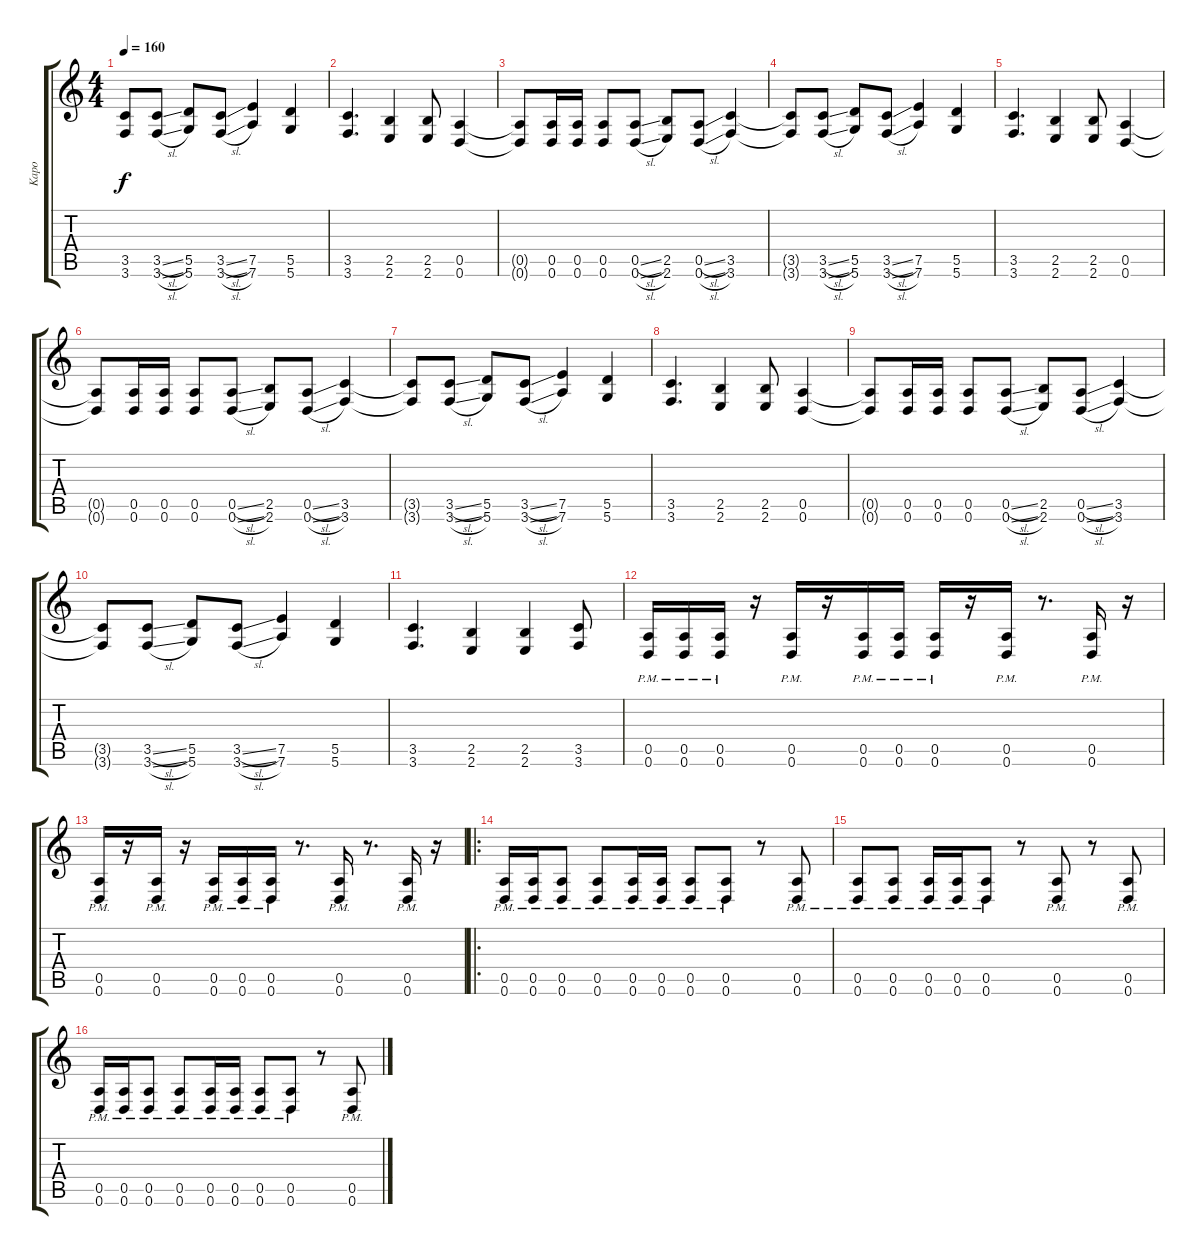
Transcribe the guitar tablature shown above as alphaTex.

\track ("Kapo" "Kapo") {instrument distortionguitar}
\staff {score tabs}
\tuning (E4 B3 G3 D3 A2 D2) {hide}
\ts (4 4)
\tempo 160
\clef g2
\ks c
(3.5{t} 3.6{t}).8{dy f} (3.5{sl} 3.6{sl}).8 (5.5 5.6).8 (3.5{sl} 3.6{sl}).8 (7.5 7.6).4 (5.5 5.6).4 |
(3.5 3.6).4{d} (2.5 2.6).4 (2.5 2.6).8 (0.5 0.6).4 |
(0.5{t} 0.6{t}).8 (0.5 0.6).16 (0.5 0.6).16 (0.5 0.6).8 (0.5{sl} 0.6{sl}).8 (2.5 2.6).8 (0.5{sl} 0.6{sl}).8 (3.5 3.6).4 |
(3.5{t} 3.6{t}).8 (3.5{sl} 3.6{sl}).8 (5.5 5.6).8 (3.5{sl} 3.6{sl}).8 (7.5 7.6).4 (5.5 5.6).4 |
(3.5 3.6).4{d} (2.5 2.6).4 (2.5 2.6).8 (0.5 0.6).4 |
(0.5{t} 0.6{t}).8 (0.5 0.6).16 (0.5 0.6).16 (0.5 0.6).8 (0.5{sl} 0.6{sl}).8 (2.5 2.6).8 (0.5{sl} 0.6{sl}).8 (3.5 3.6).4 |
(3.5{t} 3.6{t}).8 (3.5{sl} 3.6{sl}).8 (5.5 5.6).8 (3.5{sl} 3.6{sl}).8 (7.5 7.6).4 (5.5 5.6).4 |
(3.5 3.6).4{d} (2.5 2.6).4 (2.5 2.6).8 (0.5 0.6).4 |
(0.5{t} 0.6{t}).8 (0.5 0.6).16 (0.5 0.6).16 (0.5 0.6).8 (0.5{sl} 0.6{sl}).8 (2.5 2.6).8 (0.5{sl} 0.6{sl}).8 (3.5 3.6).4 |
(3.5{t} 3.6{t}).8 (3.5{sl} 3.6{sl}).8 (5.5 5.6).8 (3.5{sl} 3.6{sl}).8 (7.5 7.6).4 (5.5 5.6).4 |
(3.5 3.6).4{d} (2.5 2.6).4 (2.5 2.6).4 (3.5 3.6).8 |
(0.5{pm} 0.6{pm}).16 (0.5{pm} 0.6{pm}).16 (0.5{pm} 0.6{pm}).16 r.16 (0.5{pm} 0.6{pm}).16 r.16 (0.5{pm} 0.6{pm}).16 (0.5{pm} 0.6{pm}).16 (0.5{pm} 0.6{pm}).16 r.16 (0.5{pm} 0.6{pm}).16 r.8{d} (0.5{pm} 0.6{pm}).16 r.16 |
(0.5{pm} 0.6{pm}).16 r.16 (0.5{pm} 0.6{pm}).16 r.16 (0.5{pm} 0.6{pm}).16 (0.5{pm} 0.6{pm}).16 (0.5{pm} 0.6{pm}).16 r.8{d} (0.5{pm} 0.6{pm}).16 r.8{d} (0.5{pm} 0.6{pm}).16 r.16 |
\ro
(0.5{pm} 0.6{pm}).16 (0.5{pm} 0.6{pm}).16 (0.5{pm} 0.6{pm}).8 (0.5{pm} 0.6{pm}).8 (0.5{pm} 0.6{pm}).16 (0.5{pm} 0.6{pm}).16 (0.5{pm} 0.6{pm}).8 (0.5{pm} 0.6{pm}).8 r.8 (0.5{pm} 0.6{pm}).8 |
(0.5{pm} 0.6{pm}).8 (0.5{pm} 0.6{pm}).8 (0.5{pm} 0.6{pm}).16 (0.5{pm} 0.6{pm}).16 (0.5{pm} 0.6{pm}).8 r.8 (0.5{pm} 0.6{pm}).8 r.8 (0.5{pm} 0.6{pm}).8 |
(0.5{pm} 0.6{pm}).16 (0.5{pm} 0.6{pm}).16 (0.5{pm} 0.6{pm}).8 (0.5{pm} 0.6{pm}).8 (0.5{pm} 0.6{pm}).16 (0.5{pm} 0.6{pm}).16 (0.5{pm} 0.6{pm}).8 (0.5{pm} 0.6{pm}).8 r.8 (0.5{pm} 0.6{pm}).8
